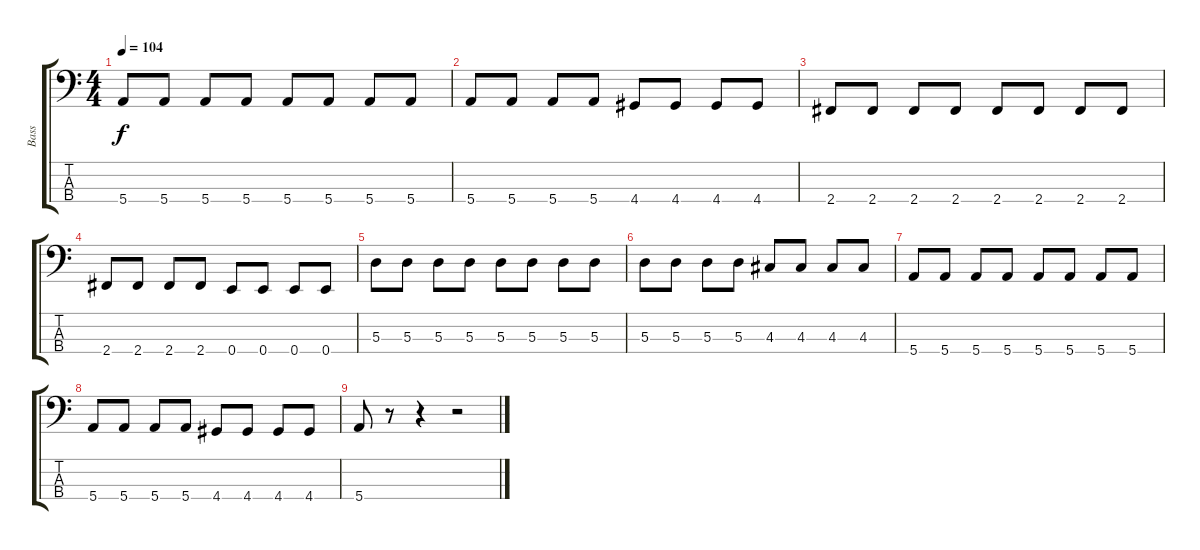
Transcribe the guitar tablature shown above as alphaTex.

\track ("Bass" "Bass") {instrument electricbasspick}
\staff {score tabs}
\tuning (G2 D2 A1 E1) {hide}
\ts (4 4)
\tempo 104
\clef f4
\ks c
5.4.8{dy f} 5.4.8 5.4.8 5.4.8 5.4.8 5.4.8 5.4.8 5.4.8 |
5.4.8 5.4.8 5.4.8 5.4.8 4.4.8 4.4.8 4.4.8 4.4.8 |
2.4.8 2.4.8 2.4.8 2.4.8 2.4.8 2.4.8 2.4.8 2.4.8 |
2.4.8 2.4.8 2.4.8 2.4.8 0.4.8 0.4.8 0.4.8 0.4.8 |
5.3.8 5.3.8 5.3.8 5.3.8 5.3.8 5.3.8 5.3.8 5.3.8 |
5.3.8 5.3.8 5.3.8 5.3.8 4.3.8 4.3.8 4.3.8 4.3.8 |
5.4.8 5.4.8 5.4.8 5.4.8 5.4.8 5.4.8 5.4.8 5.4.8 |
5.4.8 5.4.8 5.4.8 5.4.8 4.4.8 4.4.8 4.4.8 4.4.8 |
5.4.8 r.8 r.4 r.2
